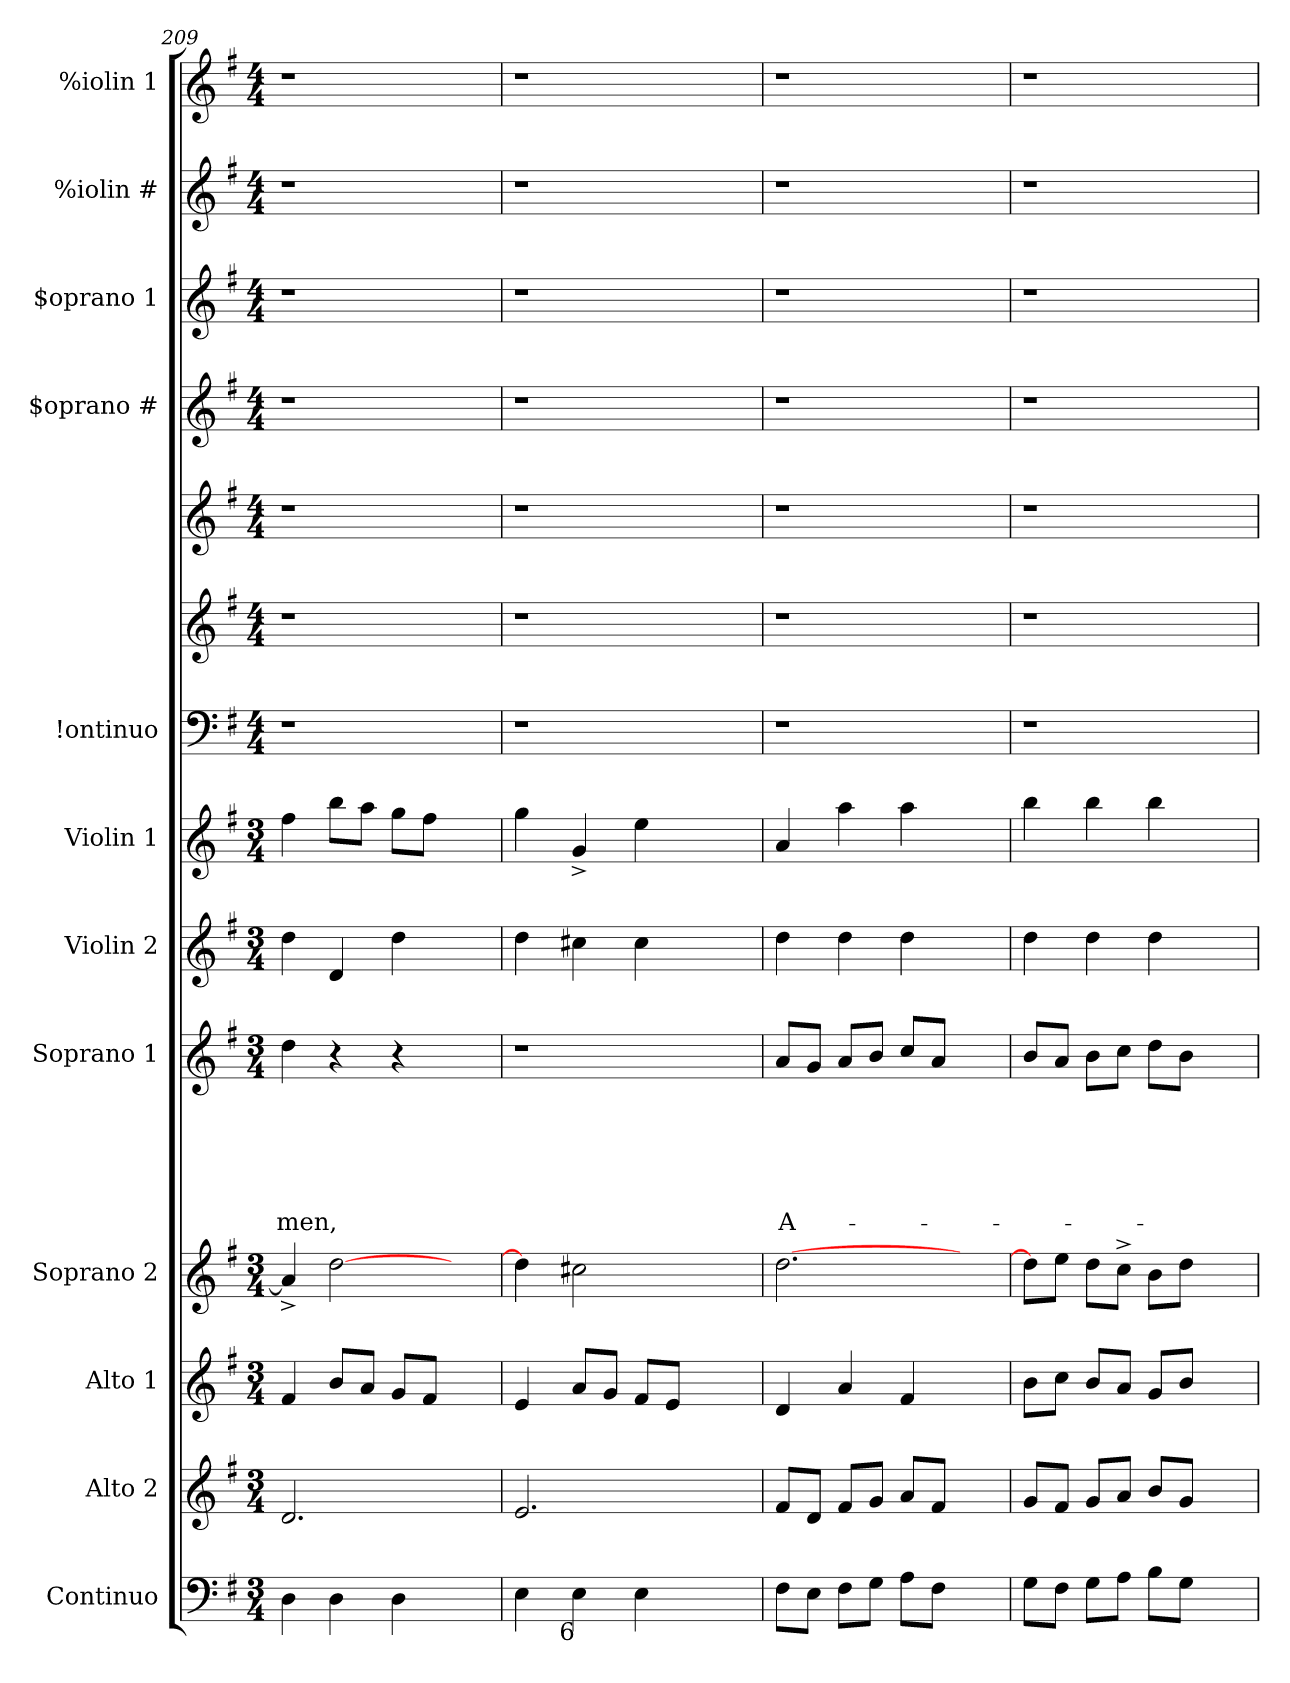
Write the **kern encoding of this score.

**kern	**kern	**kern	**kern	**kern	**text	**text	**text	**text	**text	**text	**kern	**kern	**kern	**kern	**kern	**kern	**kern	**kern	**kern
*part14	*part13	*part12	*part11	*part10	*part10	*part10	*part10	*part10	*part10	*part10	*part9	*part8	*part7	*part6	*part5	*part4	*part3	*part2	*part1
*staff14	*staff13	*staff12	*staff11	*staff10	*staff10	*staff10	*staff10	*staff10	*staff10	*staff10	*staff9	*staff8	*staff7	*staff6	*staff5	*staff4	*staff3	*staff2	*staff1
*I"Continuo	*I"Alto 2	*I"Alto 1	*I"Soprano 2	*I"Soprano 1	*	*	*	*	*	*	*I"Violin 2	*I"Violin 1	*I"!ontinuo	*I""lto #	*I""lto 1	*I"$oprano #	*I"$oprano 1	*I"%iolin #	*I"%iolin 1
*I'Con.	*I'A. 2	*I'A. 1	*I'S. 2	*I'S. 1	*	*	*	*	*	*	*I'Vln. 2	*I'Vln. 1	*I'!on.	*	*	*	*	*	*
*clefF4	*clefG2	*clefG2	*clefG2	*clefG2	*	*	*	*	*	*	*clefG2	*clefG2	*clefF4	*clefG2	*clefG2	*clefG2	*clefG2	*clefG2	*clefG2
*k[f#]	*k[f#]	*k[f#]	*k[f#]	*k[f#]	*	*	*	*	*	*	*k[f#]	*k[f#]	*k[f#]	*k[f#]	*k[f#]	*k[f#]	*k[f#]	*k[f#]	*k[f#]
*G:	*G:	*G:	*G:	*G:	*	*	*	*	*	*	*G:	*G:	*G:	*G:	*G:	*G:	*G:	*G:	*G:
*M3/4	*M3/4	*M3/4	*M3/4	*M3/4	*	*	*	*	*	*	*M3/4	*M3/4	*M4/4	*M4/4	*M4/4	*M4/4	*M4/4	*M4/4	*M4/4
=209	=209	=209	=209	=209	=209	=209	=209	=209	=209	=209	=209	=209	=209	=209	=209	=209	=209	=209	=209
!	!	!	!	!	!	!	!	!	!	!LO:LY:b	!	!	!	!	!	!	!	!	!
4D\	2.d/	4f#/	4a^</]	4dd\	.	.	.	.	.	-men,	4dd\	4ff#\	1r	1r	1r	1r	1r	1r	1r
4D\	.	8b/L	[>2dd\	4r	.	.	.	.	.	.	4d/	8bb\L	.	.	.	.	.	.	.
.	.	8a/J	.	.	.	.	.	.	.	.	.	8aa\J	.	.	.	.	.	.	.
4D\	.	8g/L	.	4r	.	.	.	.	.	.	4dd\	8gg\L	.	.	.	.	.	.	.
.	.	8f#/J	.	.	.	.	.	.	.	.	.	8ff#\J	.	.	.	.	.	.	.
4ryy	4ryy	4ryy	4ryy	4ryy	.	.	.	.	.	.	4ryy	4ryy	.	.	.	.	.	.	.
=210	=210	=210	=210	=210	=210	=210	=210	=210	=210	=210	=210	=210	=210	=210	=210	=210	=210	=210	=210
!	!	!	!	!LO:N:vis=1	!	!	!	!	!	!	!	!	!	!	!	!	!	!	!
*^	*	*	*	*	*	*	*	*	*	*	*	*	*	*	*	*	*	*	*
4E\	8..ryy	2.e/	4e/	4dd\]	2.r	.	.	.	.	.	.	4dd\	4gg\	1r	1r	1r	1r	1r	1r	1r
!	!LO:TX:b:t=6	!	!	!	!	!	!	!	!	!	!	!	!	!	!	!	!	!	!	!
.	2ryy	.	.	.	.	.	.	.	.	.	.	.	.	.	.	.	.	.	.	.
4E\	.	.	8a/L	2cc#X\	.	.	.	.	.	.	.	4cc#X\	4g^</	.	.	.	.	.	.	.
.	.	.	8g/J	.	.	.	.	.	.	.	.	.	.	.	.	.	.	.	.	.
4E\	.	.	8f#/L	.	.	.	.	.	.	.	.	4cc#\	4ee\	.	.	.	.	.	.	.
.	.	.	8e/J	.	.	.	.	.	.	.	.	.	.	.	.	.	.	.	.	.
.	4ryy	.	.	.	.	.	.	.	.	.	.	.	.	.	.	.	.	.	.	.
4ryy	.	4ryy	4ryy	4ryy	4ryy	.	.	.	.	.	.	4ryy	4ryy	.	.	.	.	.	.	.
.	32ryy	.	.	.	.	.	.	.	.	.	.	.	.	.	.	.	.	.	.	.
=211	=211	=211	=211	=211	=211	=211	=211	=211	=211	=211	=211	=211	=211	=211	=211	=211	=211	=211	=211	=211
!	!	!	!	!	!	!	!	!	!	!	!LO:LY:b	!	!	!	!	!	!	!	!	!
*v	*v	*	*	*	*	*	*	*	*	*	*	*	*	*	*	*	*	*	*	*
8F#\L	8f#/L	4d/	[>2.dd\	8a/L	.	.	.	.	.	A-	4dd\	4a/	1r	1r	1r	1r	1r	1r	1r
8E\J	8d/J	.	.	8g/J	.	.	.	.	.	.	.	.	.	.	.	.	.	.	.
8F#\L	8f#/L	4a/	.	8a/L	.	.	.	.	.	.	4dd\	4aa\	.	.	.	.	.	.	.
8G\J	8g/J	.	.	8b/J	.	.	.	.	.	.	.	.	.	.	.	.	.	.	.
8A\L	8a/L	4f#/	.	8cc/L	.	.	.	.	.	.	4dd\	4aa\	.	.	.	.	.	.	.
8F#\J	8f#/J	.	.	8a/J	.	.	.	.	.	.	.	.	.	.	.	.	.	.	.
4ryy	4ryy	4ryy	4ryy	4ryy	.	.	.	.	.	.	4ryy	4ryy	.	.	.	.	.	.	.
=212	=212	=212	=212	=212	=212	=212	=212	=212	=212	=212	=212	=212	=212	=212	=212	=212	=212	=212	=212
8G\L	8g/L	8b\L	8dd\L]	8b/L	.	.	.	.	.	.	4dd\	4bb\	1r	1r	1r	1r	1r	1r	1r
8F#\J	8f#/J	8cc\J	8ee\J	8a/J	.	.	.	.	.	.	.	.	.	.	.	.	.	.	.
8G\L	8g/L	8b/L	8dd\L	8b\L	.	.	.	.	.	.	4dd\	4bb\	.	.	.	.	.	.	.
8A\J	8a/J	8a/J	8cc^>\J	8cc\J	.	.	.	.	.	.	.	.	.	.	.	.	.	.	.
8B\L	8b/L	8g/L	8b\L	8dd\L	.	.	.	.	.	.	4dd\	4bb\	.	.	.	.	.	.	.
8G\J	8g/J	8b/J	8dd\J	8b\J	.	.	.	.	.	.	.	.	.	.	.	.	.	.	.
4ryy	4ryy	4ryy	4ryy	4ryy	.	.	.	.	.	.	4ryy	4ryy	.	.	.	.	.	.	.
=	=	=	=	=	=	=	=	=	=	=	=	=	=	=	=	=	=	=	=
*-	*-	*-	*-	*-	*-	*-	*-	*-	*-	*-	*-	*-	*-	*-	*-	*-	*-	*-	*-
